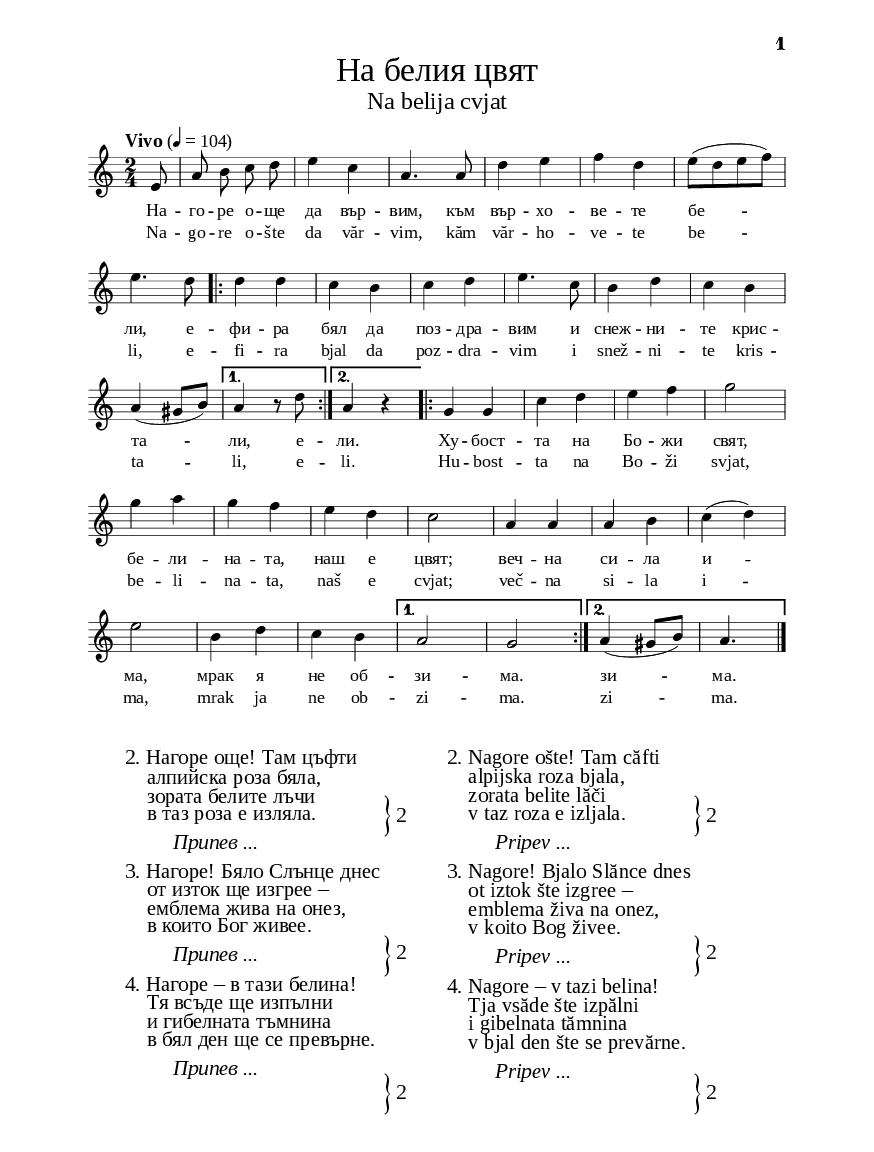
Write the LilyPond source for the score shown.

\version "2.24.3"

% include paper part and global functions
\include "include/globals.ily"

"rightBraces058" = \markup {
  \column {
    % repeat braces
    \translate #'(0 . -7.1 )
    \right-brace #20

    \translate #'(0 . -16.5 )
    \right-brace #20

    \translate #'(0 . -16.1 )
    \right-brace #20

  }
  \column {
    % repeat numbers
    \translate #'(0 . -7.9 )
    2
    \translate #'(0 . -18.9 )
    2

    \translate #'(0 . -19.2 )
    2

  }
}

"rightBraces059" = \markup {
  \column {
    % repeat braces
    \translate #'(0 . -7.7 )
    \right-brace #20


  }
  \column {
    % repeat numbers
    \translate #'(0 . -8.7 )
    2
  }
}

\bookpart {
  \label #'ref058
  \tocItem \markup "На белия цвят – Na belija cvjat"
  \include "include/bookpart-paper.ily"
  \score {
    \include "include/score-layout.ily"

    \new Voice \absolute {
      \clef treble
      \key a \minor
      \time 2/4
      \tempoFunc "Vivo" 4 "104"

      \autoBeamOff
      \partial 8

      e'8 | a'8  b'8 c''8 d''8 | e''4 c''4 | a'4. a'8 | d''4 e''4 | f''4 d''4 | e''8 ([ d''8 e''8 f''8 ]) | \break
      e''4. d''8 \repeat volta 2 {
        | d''4 d''4 |  c''4 b'4 |  c''4 d''4 |  e''4. c''8 |  b'4 d''4 | c''4 b'4 | \break
        a'4 ( gis'8 [b'8]) |
      } \alternative { { a'4 r8 d''8 } {  a'4 r4 } }
      \repeat volta 2 {
        | g'4 g'4 | c''4 d''4 | e''4 f''4 | g''2\break
        | g''4 a''4 |  g''4 f''4 |  e''4 d''4 |  c''2 | a'4 a'4 | a'4 b'4 | c''4 ( d''4 ) | \break
        e''2 | b'4 d''4| c''4 b'4 |
      } \alternative { { a'2 | g'2  }  {   a'4 (gis'8[b'8])  | a'4. \bar "|." \break } }
    }

    \addlyrics {
      На -- го -- ре о -- ще да вър -- вим, към вър -- хо -- ве -- те бе --
      ли, е -- фи -- ра бял да поз -- дра -- вим и снеж -- ни -- те крис --
      та -- ли, е -- ли. Ху -- бост -- та на Бо -- жи свят,
      бе -- ли -- на -- та, наш е цвят;  веч -- на си -- ла и --
      ма, мрак я не об -- зи -- ма. зи -- ма.
    }


    \addlyrics {
      Na -- go -- re o -- šte da văr -- vim, kăm văr -- ho -- ve -- te be --
      li, e -- fi -- ra bjal da poz -- dra -- vim i snež -- ni -- te kris --
      ta -- li, e -- li. Hu -- bost -- ta na Bo -- ži svjat,
      be -- li -- na -- ta, naš e cvjat;  več -- na si -- la i --
      ma, mrak ja ne ob -- zi -- ma. zi -- ma.
    }
    \header {
      title = \titleFunc "На белия цвят" "Na belija cvjat"
    }

    \midi{}

  } % score


  \markup \empty-two

  \markup \abs-fontsize #10 {
    \hspace #5
    \override #`(baseline-skip . ,bgCoupletBaselineSkip)
    \column {


      \line {   2. Нагоре още! Там цъфти }
      \line {   "   " алпийска роза бяла, }
      \line {   "   " зората белите лъчи }
      \line {   "   " в таз роза е изляла. }
      \vspace #0.5

      \line { "        " \italic {Припев ... } }
      \vspace #0.5


      \line {  3. Нагоре! Бяло Слънце днес }

      \line {   "   "от изток ще изгрее  – }

      \line {   "   "емблема жива на онез,}

      \line {   "   "в които Бог живее.}
      \vspace #0.5
      \line { "        " \italic {Припев ... } }

      \vspace #0.5
      \line {   4. Нагоре – в тази белина!}

      \line {   "   "Тя всъде ще изпълни}

      \line {   "   "и гибелната тъмнина}

      \line {   "   "в бял ден ще се превърне.}

      \vspace #0.5

      \line { "        " \italic {Припев ... } }



    }    \"rightBraces058"


    \hspace #5
    \override #`(baseline-skip . ,bgCoupletBaselineSkip)
    \column {

      \line {   2. Nagore ošte! Tam căfti }
      \line {   "   " alpijska roza bjala, }
      \line {   "   " zorata belite lăči }
      \line {   "   " v taz roza e izljala. }
      \vspace #0.5

      \line { "        " \italic {Pripev ... } }
      \vspace #0.5


      \line {  3. Nagore! Bjalo Slănce dnes }

      \line {   "   "ot iztok šte izgree  – }

      \line {   "   "emblema živa na onez,}

      \line {   "   "v koito Bog živee.}
      \vspace #0.5
      \line { "        " \italic {Pripev ... } }

      \vspace #0.5
      \line {   4. Nagore – v tazi belina!}

      \line {   "   "Tja vsăde šte izpălni}

      \line {   "   "i gibelnata tămnina}

      \line {   "   "v bjal den šte se prevărne.}

      \vspace #0.5

      \line { "        " \italic {Pripev ... } }


    }   \"rightBraces058" %column
  } % markup

  \pageBreak


  \markup \abs-fontsize #10 {
    \hspace #5
    \override #`(baseline-skip . ,bgCoupletBaselineSkip)
    \column {




      \line {   5. Земята ще разхубавим,}

      \line {   "   "на Рай ще я направим;}

      \line {   "   "Небето ще развеселим}

      \line {   "   "и Бога ще прославим.}
      \vspace #0.5
      \line { "        " \italic {Припев ... } }
    }      \"rightBraces059"

    \hspace #5
    \override #`(baseline-skip . ,bgCoupletBaselineSkip)
    \column {

      \line {   5. Zemjata šte razhubavim,}

      \line {   "   "na Raj šte ja napravim;}

      \line {   "   "Nebeto šte razveselim}

      \line {   "   "i Boga šte proslavim.}
      \vspace #0.5
      \line { "        " \italic {Pripev ... } }



    }    \"rightBraces059"
  } % markup

  % include foreign translation(s) of the song
   \markup \vspace #3
  \version "2.24.4"

\markup \fill-line { \fontsize #deTitleFontSize "An die weiße Farbe" }
\markup \null
\markup \null
\markup \abs-fontsize #10 {
   \hspace #25
  \override #`(baseline-skip . ,deCoupletBaselineSkip)

  \column {
    \line { 1. Hinauf, steigen wir immer weiter}

    \line { "   "zu den weißen Gipfeln,}

    \line { "   "grüßen wir den weißen Äther}

    \line { "   "und die Schneekristalle.}

     \vspace #0.5

    \line { "      " \italic { Refrain }:}
    \line { "      "Die Schönheit der göttlichen Welt,}

    \line { "      "das Weiße, unsere Farbe  –}

    \line { "      "hat ewige Kraft,}

    \line { "      "die Finsternis ergreift sie nicht.}
    \vspace #0.5
    \line { 2. Hinauf immer weiter! Dort blüht }

    \line { "   "die weiße Alpenrose,}

    \line { "   "die Morgenröte ergoss  }

    \line { "   "  die weiße Farbe in diese Rose. }

     \vspace #0.5

    \line { "      " \italic { Refrain } ... }

    \vspace #0.5

    \line { 3. Hinauf! Eine weiße Sonne wird heute}

    \line { "   " von Osten aufgehen  –}

    \line { "   " das lebendige Emblem für jene,}

    \line { "   " in denen Gott lebt.}

     \vspace #0.5

    \line { "      " \italic { Refrain } ... }

    \vspace #0.5

    \line { 4. Hinauf – in dieses Weiß!}

    \line { "   " Es wird alles ausfüllen}

    \line { "   " und die tödliche Dunkelheit}

    \line { "   " in weißen Tag verwandeln.}

     \vspace #0.5

    \line { "      " \italic { Refrain } ... }

    \vspace #0.5
    \line { 5. Wir werden die Erde verschönern,}

    \line { "   " wir werden sie zum Paradies machen;}

    \line { "   " wir werden den Himmel erfreuen}

    \line { "   " und Gott lobpreisen. }

   \vspace #0.5

    \line { "      " \italic { Refrain } ... }


  }

}


} % bookpart
